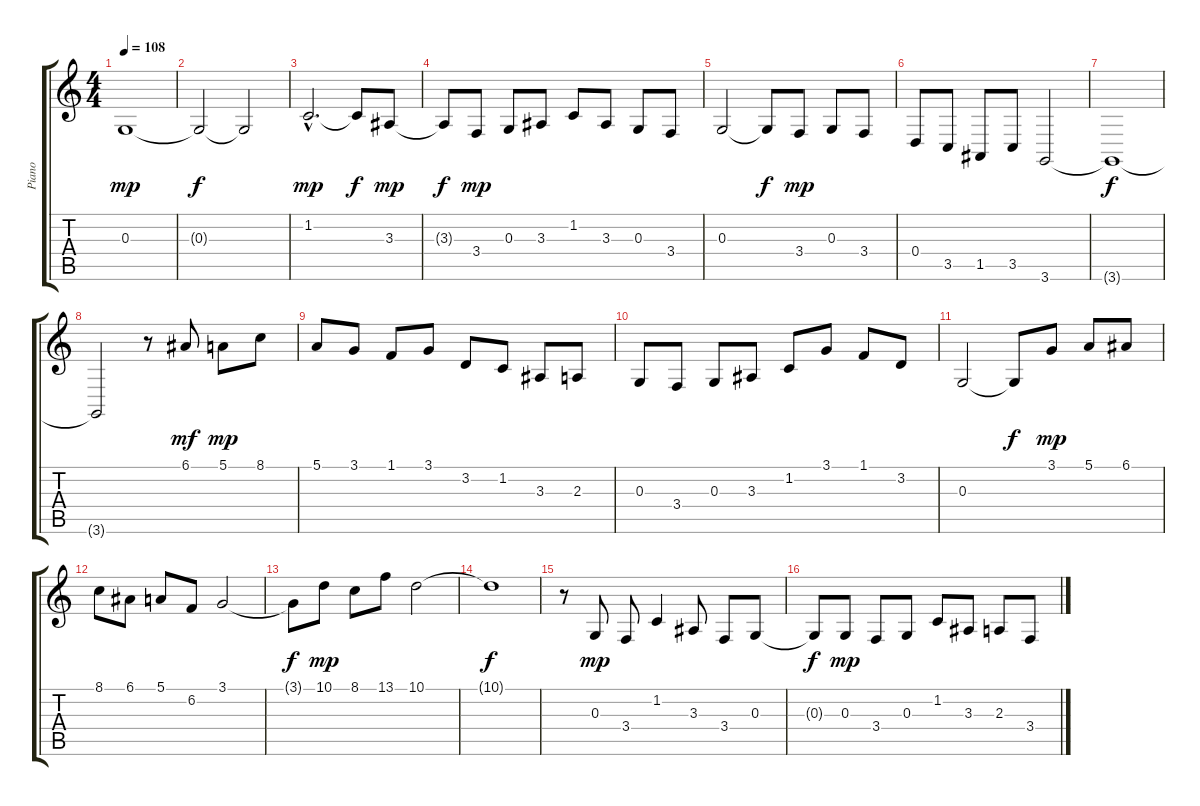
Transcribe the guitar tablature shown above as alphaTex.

\track ("Piano" "Piano") {instrument electricpiano2}
\staff {score tabs}
\tuning (E4 B3 G3 D3 A2 E2) {hide}
\ts (4 4)
\tempo 108
\clef g2
\ks c
0.3.1{dy mp} |
0.3{t}.2{dy f} 0.3{t}.2 |
1.2{hac}.2{d dy mp} 1.2{t}.8{dy f} 3.3.8{dy mp} |
3.3{t}.8{dy f} 3.4.8{dy mp} 0.3.8 3.3.8 1.2.8 3.3.8 0.3.8 3.4.8 |
0.3.2 0.3{t}.8{dy f} 3.4.8{dy mp} 0.3.8 3.4.8 |
0.4.8 3.5.8 1.5.8 3.5.8 3.6.2 |
3.6{t}.1{dy f} |
3.6{t}.2 r.8 6.1.8{dy mf} 5.1.8{dy mp} 8.1.8 |
5.1.8 3.1.8 1.1.8 3.1.8 3.2.8 1.2.8 3.3.8 2.3.8 |
0.3.8 3.4.8 0.3.8 3.3.8 1.2.8 3.1.8 1.1.8 3.2.8 |
0.3.2 0.3{t}.8{dy f} 3.1.8{dy mp} 5.1.8 6.1.8 |
8.1.8 6.1.8 5.1.8 6.2.8 3.1.2 |
3.1{t}.8{dy f} 10.1.8{dy mp} 8.1.8 13.1.8 10.1.2 |
10.1{t}.1{dy f} |
r.8 0.3.8{dy mp} 3.4.8 1.2.4 3.3.8 3.4.8 0.3.8 |
0.3{t}.8{dy f} 0.3.8{dy mp} 3.4.8 0.3.8 1.2.8 3.3.8 2.3.8 3.4.8
